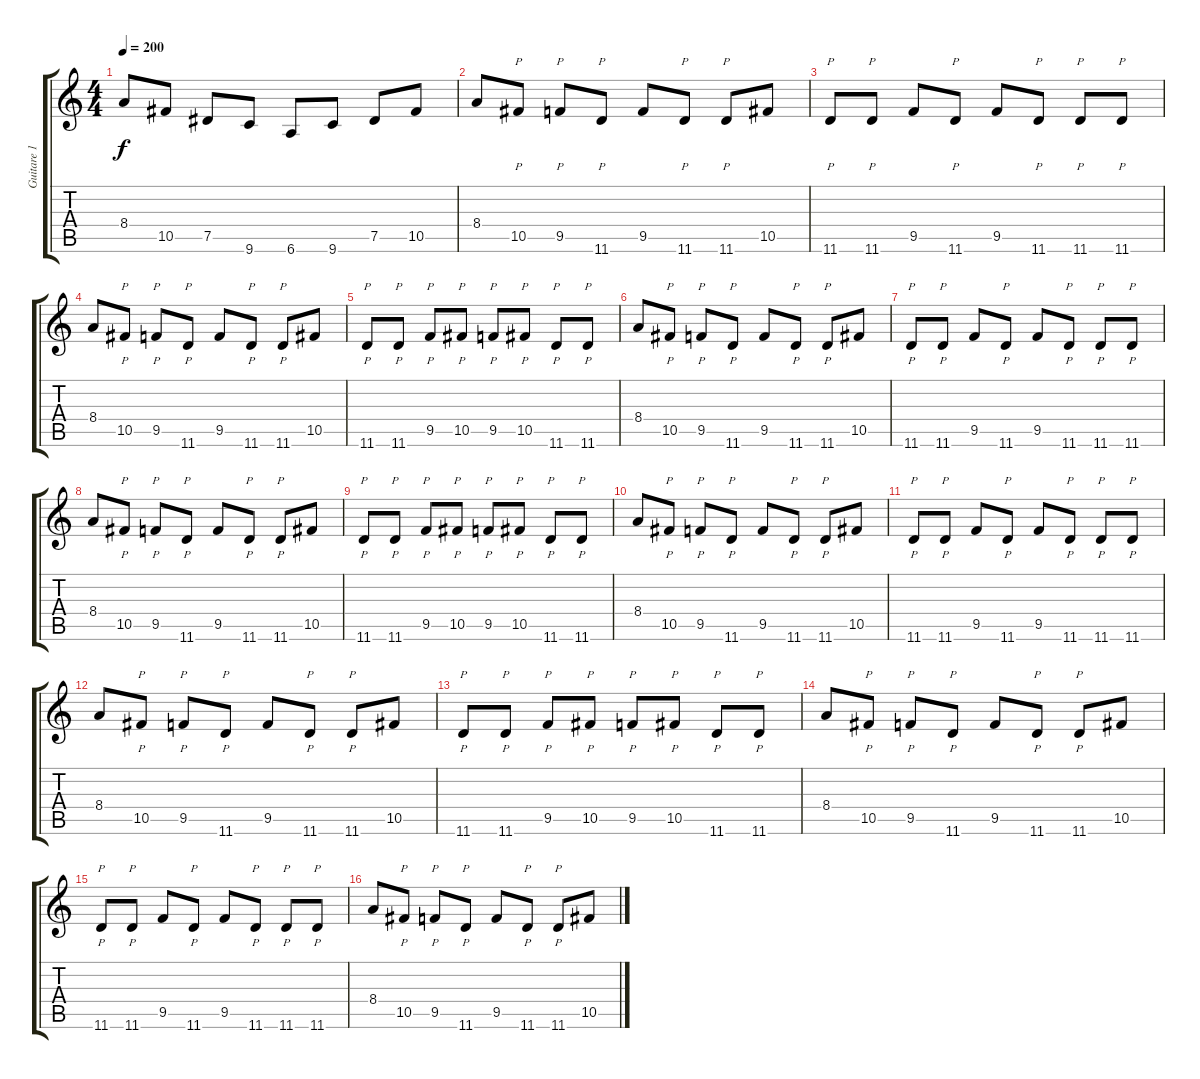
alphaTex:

\track ("Guitare 1" "Guitare 1") {instrument distortionguitar}
\staff {score tabs}
\tuning (Eb4 Bb3 Gb3 Db3 Ab2 Eb2) {hide}
\ts (4 4)
\tempo 200
\clef g2
\ks c
8.4.8{dy f} 10.5.8 7.5.8 9.6.8 6.6.8 9.6.8 7.5.8 10.5.8 |
8.4.8 10.5.8{p} 9.5.8{p} 11.6.8{p} 9.5.8 11.6.8{p} 11.6.8{p} 10.5.8 |
11.6.8{p} 11.6.8{p} 9.5.8 11.6.8{p} 9.5.8 11.6.8{p} 11.6.8{p} 11.6.8{p} |
8.4.8 10.5.8{p} 9.5.8{p} 11.6.8{p} 9.5.8 11.6.8{p} 11.6.8{p} 10.5.8 |
11.6.8{p} 11.6.8{p} 9.5.8{p} 10.5.8{p} 9.5.8{p} 10.5.8{p} 11.6.8{p} 11.6.8{p} |
8.4.8 10.5.8{p} 9.5.8{p} 11.6.8{p} 9.5.8 11.6.8{p} 11.6.8{p} 10.5.8 |
11.6.8{p} 11.6.8{p} 9.5.8 11.6.8{p} 9.5.8 11.6.8{p} 11.6.8{p} 11.6.8{p} |
8.4.8 10.5.8{p} 9.5.8{p} 11.6.8{p} 9.5.8 11.6.8{p} 11.6.8{p} 10.5.8 |
11.6.8{p} 11.6.8{p} 9.5.8{p} 10.5.8{p} 9.5.8{p} 10.5.8{p} 11.6.8{p} 11.6.8{p} |
8.4.8 10.5.8{p} 9.5.8{p} 11.6.8{p} 9.5.8 11.6.8{p} 11.6.8{p} 10.5.8 |
11.6.8{p} 11.6.8{p} 9.5.8 11.6.8{p} 9.5.8 11.6.8{p} 11.6.8{p} 11.6.8{p} |
8.4.8 10.5.8{p} 9.5.8{p} 11.6.8{p} 9.5.8 11.6.8{p} 11.6.8{p} 10.5.8 |
11.6.8{p} 11.6.8{p} 9.5.8{p} 10.5.8{p} 9.5.8{p} 10.5.8{p} 11.6.8{p} 11.6.8{p} |
8.4.8 10.5.8{p} 9.5.8{p} 11.6.8{p} 9.5.8 11.6.8{p} 11.6.8{p} 10.5.8 |
11.6.8{p} 11.6.8{p} 9.5.8 11.6.8{p} 9.5.8 11.6.8{p} 11.6.8{p} 11.6.8{p} |
8.4.8 10.5.8{p} 9.5.8{p} 11.6.8{p} 9.5.8 11.6.8{p} 11.6.8{p} 10.5.8
